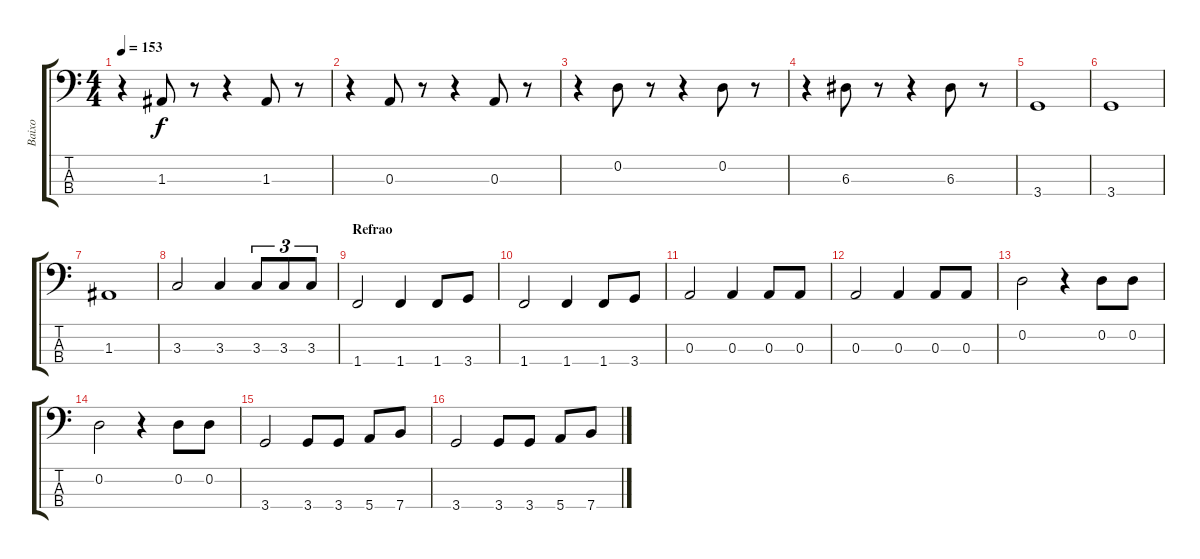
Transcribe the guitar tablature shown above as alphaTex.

\track ("Baixo" "Baixo") {instrument electricbassfinger}
\staff {score tabs}
\tuning (G2 D2 A1 E1) {hide}
\ts (4 4)
\tempo 153
\clef f4
\ks c
r.4{dy f} 1.3.8 r.8 r.4 1.3.8 r.8 |
r.4 0.3.8 r.8 r.4 0.3.8 r.8 |
r.4 0.2.8 r.8 r.4 0.2.8 r.8 |
r.4 6.3.8 r.8 r.4 6.3.8 r.8 |
3.4.1 |
3.4.1 |
1.3.1 |
3.3.2 3.3.4 3.3.8{tu (3 2)} 3.3.8{tu (3 2)} 3.3.8{tu (3 2)} |
\section ("" "Refrao")
1.4.2 1.4.4 1.4.8 3.4.8 |
1.4.2 1.4.4 1.4.8 3.4.8 |
0.3.2 0.3.4 0.3.8 0.3.8 |
0.3.2 0.3.4 0.3.8 0.3.8 |
0.2.2 r.4 0.2.8 0.2.8 |
0.2.2 r.4 0.2.8 0.2.8 |
3.4.2 3.4.8 3.4.8 5.4.8 7.4.8 |
3.4.2 3.4.8 3.4.8 5.4.8 7.4.8
